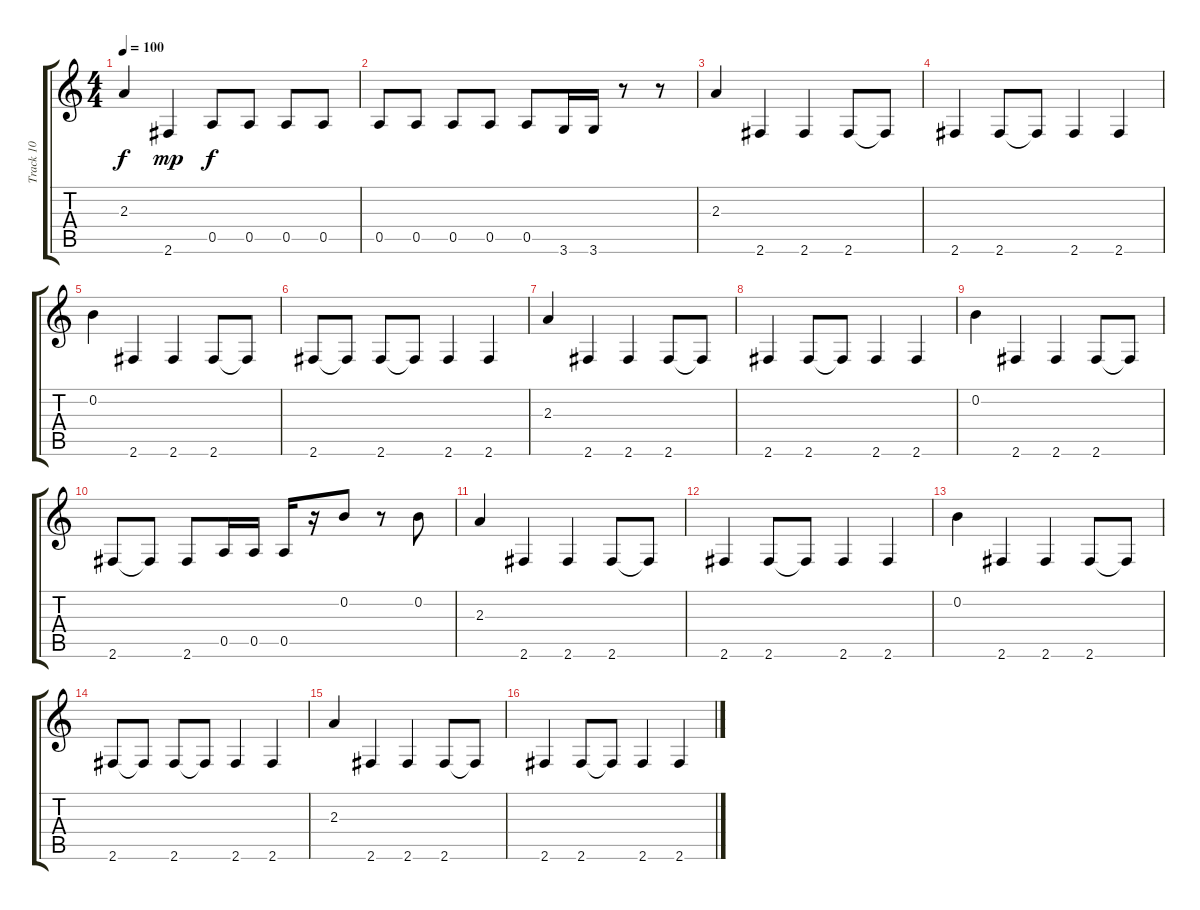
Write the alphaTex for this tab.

\track ("Track 10" "Track 10") {instrument acousticguitarnylon}
\staff {score tabs}
\tuning (E4 B3 G3 D3 A2 E2) {hide}
\ts (4 4)
\tempo 100
\clef g2
\ks c
2.3.4{dy f} 2.6.4{dy mp} 0.5.8{dy f volume 5} 0.5.8{volume 6} 0.5.8{volume 7} 0.5.8{volume 8} |
0.5.8{volume 9} 0.5.8{volume 10} 0.5.8{volume 11} 0.5.8{volume 12} 0.5.8{volume 12} 3.6.16 3.6.16 r.8 r.8 |
2.3.4 2.6.4 2.6.4 2.6.8 2.6{t}.8 |
2.6.4 2.6.8 2.6{t}.8 2.6.4 2.6.4 |
0.2.4 2.6.4 2.6.4 2.6.8 2.6{t}.8 |
2.6.8 2.6{t}.8 2.6.8 2.6{t}.8 2.6.4 2.6.4 |
2.3.4 2.6.4 2.6.4 2.6.8 2.6{t}.8 |
2.6.4 2.6.8 2.6{t}.8 2.6.4 2.6.4 |
0.2.4 2.6.4 2.6.4 2.6.8 2.6{t}.8 |
2.6.8 2.6{t}.8 2.6.8 0.5.16 0.5.16 0.5.16 r.16 0.2.8 r.8 0.2.8 |
2.3.4 2.6.4 2.6.4 2.6.8 2.6{t}.8 |
2.6.4 2.6.8 2.6{t}.8 2.6.4 2.6.4 |
0.2.4 2.6.4 2.6.4 2.6.8 2.6{t}.8 |
2.6.8 2.6{t}.8 2.6.8 2.6{t}.8 2.6.4 2.6.4 |
2.3.4 2.6.4 2.6.4 2.6.8 2.6{t}.8 |
2.6.4 2.6.8 2.6{t}.8 2.6.4 2.6.4
